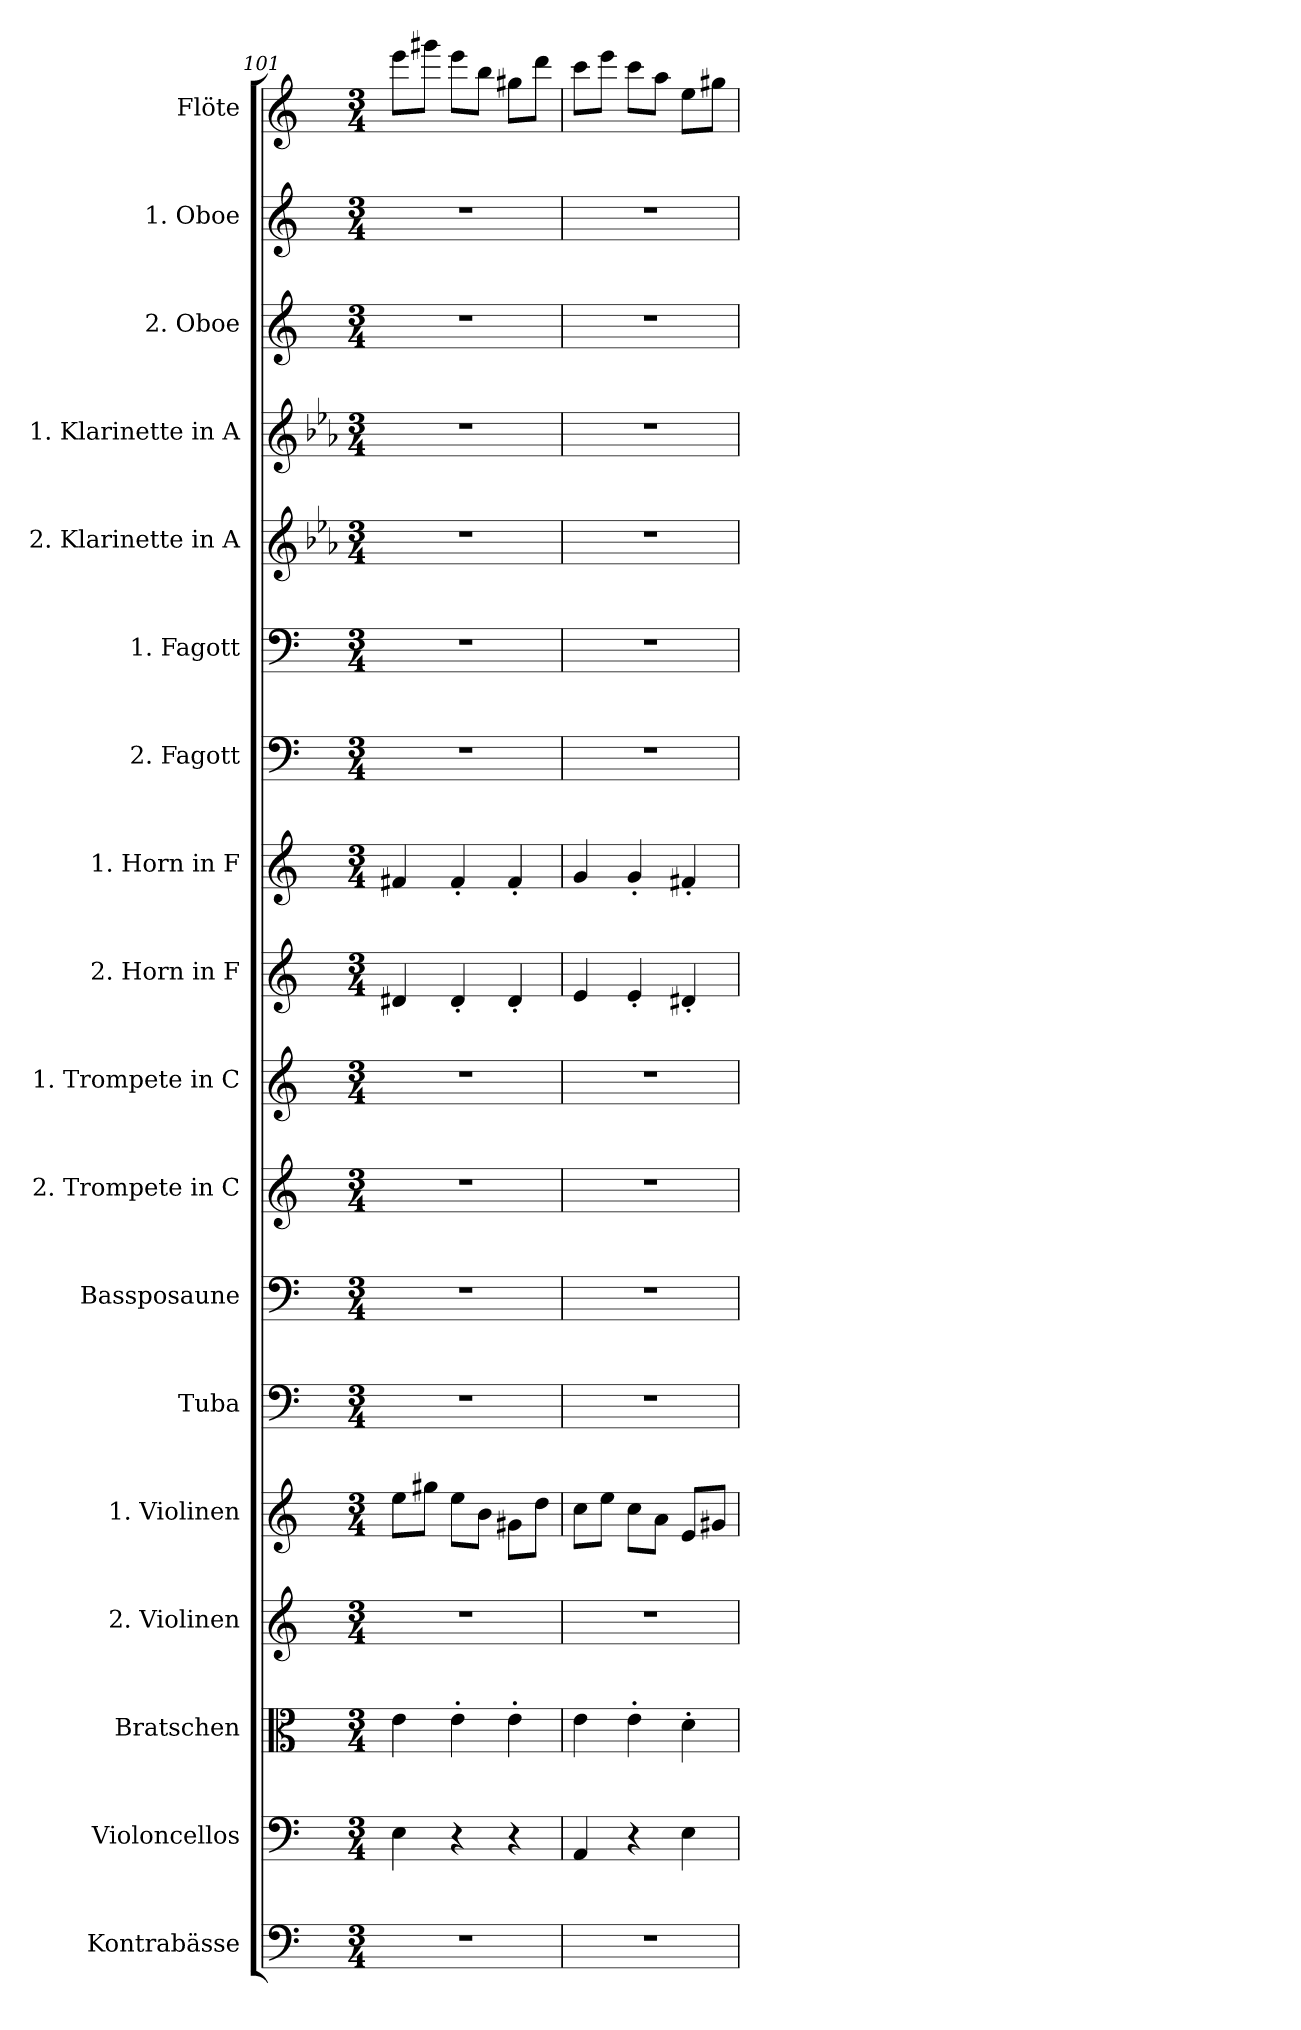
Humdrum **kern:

**kern	**kern	**kern	**kern	**kern	**kern	**kern	**kern	**kern	**kern	**kern	**kern	**kern	**kern	**kern	**kern	**kern	**kern
*part18	*part17	*part16	*part15	*part14	*part13	*part12	*part11	*part10	*part9	*part8	*part7	*part6	*part5	*part4	*part3	*part2	*part1
*staff18	*staff17	*staff16	*staff15	*staff14	*staff13	*staff12	*staff11	*staff10	*staff9	*staff8	*staff7	*staff6	*staff5	*staff4	*staff3	*staff2	*staff1
*I"Kontrabässe	*I"Violoncellos	*I"Bratschen	*I"2. Violinen	*I"1. Violinen	*I"Tuba	*I"Bassposaune	*I"2. Trompete in C	*I"1. Trompete in C	*I"2. Horn in F	*I"1. Horn in F	*I"2. Fagott	*I"1. Fagott	*I"2. Klarinette in A	*I"1. Klarinette in A	*I"2. Oboe	*I"1. Oboe	*I"Flöte
*I'Kbs.	*I'Vcs.	*I'Bran.	*I'2. Vln.	*I'1. Vln.	*I'Tba.	*I'B.psn.	*	*	*	*	*I'2. Fgt.	*I'1. Fgt.	*	*	*I'2. Ob.	*I'1. Ob.	*I'Fl.
*clefF4	*clefF4	*clefC3	*clefG2	*clefG2	*clefF4	*clefF4	*clefG2	*clefG2	*clefG2	*clefG2	*clefF4	*clefF4	*clefG2	*clefG2	*clefG2	*clefG2	*clefG2
*ITrd7c12	*	*	*	*	*	*	*	*	*ITrd4c7	*ITrd4c7	*	*	*ITrd2c3	*ITrd2c3	*	*	*
*k[]	*k[]	*k[]	*k[]	*k[]	*k[]	*k[]	*k[]	*k[]	*k[b-]	*k[b-]	*k[]	*k[]	*k[]	*k[]	*k[]	*k[]	*k[]
*M3/4	*M3/4	*M3/4	*M3/4	*M3/4	*M3/4	*M3/4	*M3/4	*M3/4	*M3/4	*M3/4	*M3/4	*M3/4	*M3/4	*M3/4	*M3/4	*M3/4	*M3/4
=101	=101	=101	=101	=101	=101	=101	=101	=101	=101	=101	=101	=101	=101	=101	=101	=101	=101
2.r	4E\	4e\	2.r	8ee\L	2.r	2.r	2.r	2.r	4G#X/	4Bn/	2.r	2.r	2.r	2.r	2.r	2.r	8eee\L
.	.	.	.	8gg#X\J	.	.	.	.	.	.	.	.	.	.	.	.	8ggg#X\J
.	4r	4e'\	.	8ee\L	.	.	.	.	4G#'/	4B'/	.	.	.	.	.	.	8eee\L
.	.	.	.	8b\J	.	.	.	.	.	.	.	.	.	.	.	.	8bb\J
.	4r	4e'\	.	8g#X\L	.	.	.	.	4G#'/	4B'/	.	.	.	.	.	.	8gg#X\L
.	.	.	.	8dd\J	.	.	.	.	.	.	.	.	.	.	.	.	8ddd\J
=102	=102	=102	=102	=102	=102	=102	=102	=102	=102	=102	=102	=102	=102	=102	=102	=102	=102
2.r	4AA/	4e\	2.r	8cc\L	2.r	2.r	2.r	2.r	4A/	4c/	2.r	2.r	2.r	2.r	2.r	2.r	8ccc\L
.	.	.	.	8ee\J	.	.	.	.	.	.	.	.	.	.	.	.	8eee\J
.	4r	4e'\	.	8cc\L	.	.	.	.	4A'/	4c'/	.	.	.	.	.	.	8ccc\L
.	.	.	.	8a\J	.	.	.	.	.	.	.	.	.	.	.	.	8aa\J
.	4E\	4d'\	.	8e/L	.	.	.	.	4G#X'/	4Bn'/	.	.	.	.	.	.	8ee\L
.	.	.	.	8g#X/J	.	.	.	.	.	.	.	.	.	.	.	.	8gg#X\J
=	=	=	=	=	=	=	=	=	=	=	=	=	=	=	=	=	=
*-	*-	*-	*-	*-	*-	*-	*-	*-	*-	*-	*-	*-	*-	*-	*-	*-	*-
